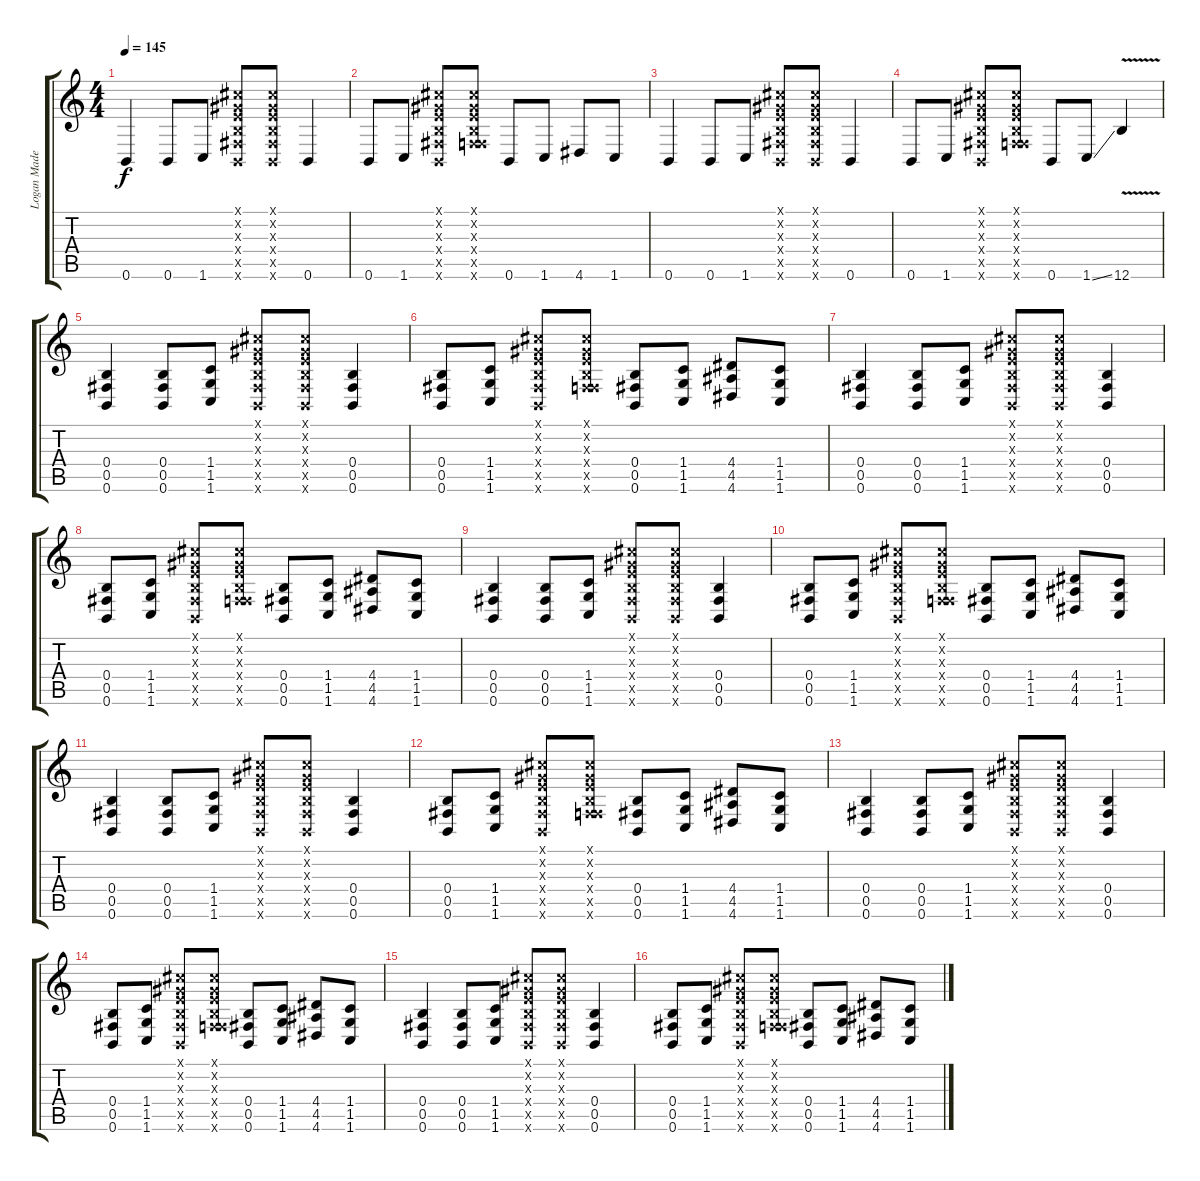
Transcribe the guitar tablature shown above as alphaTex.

\track ("Logan Mader" "Logan Made") {instrument distortionguitar}
\staff {score tabs}
\tuning (Db4 Ab3 E3 B2 Gb2 B1) {hide}
\ts (4 4)
\tempo 145
\clef g2
\ks c
0.6.4{dy f} 0.6.8 1.6.8 (0.1{x} 0.2{x} 0.3{x} 0.4{x} 0.5{x} 0.6{x}).8 (0.1{x} 0.2{x} 0.3{x} 0.4{x} 0.5{x} 0.6{x}).8 0.6.4 |
0.6.8 1.6.8 (0.1{x} 0.2{x} 0.3{x} 0.4{x} 0.5{x} 0.6{x}).8 (0.1{x} 0.2{x} 0.3{x} 0.4{x} 0.5{x} 6.6{x}).8 0.6.8 1.6.8 4.6.8 1.6.8 |
0.6.4 0.6.8 1.6.8 (0.1{x} 0.2{x} 0.3{x} 0.4{x} 0.5{x} 0.6{x}).8 (0.1{x} 0.2{x} 0.3{x} 0.4{x} 0.5{x} 0.6{x}).8 0.6.4 |
0.6.8 1.6.8 (0.1{x} 0.2{x} 0.3{x} 0.4{x} 0.5{x} 0.6{x}).8 (0.1{x} 0.2{x} 0.3{x} 0.4{x} 0.5{x} 6.6{x}).8 0.6.8 1.6{ss}.8 12.6{v}.4 |
(0.4 0.5 0.6).4 (0.4 0.5 0.6).8 (1.4 1.5 1.6).8 (0.1{x} 0.2{x} 0.3{x} 0.4{x} 0.5{x} 0.6{x}).8 (0.1{x} 0.2{x} 0.3{x} 0.4{x} 0.5{x} 0.6{x}).8 (0.4 0.5 0.6).4 |
(0.4 0.5 0.6).8 (1.4 1.5 1.6).8 (0.1{x} 0.2{x} 0.3{x} 0.4{x} 0.5{x} 0.6{x}).8 (0.1{x} 0.2{x} 0.3{x} 0.4{x} 0.5{x} 6.6{x}).8 (0.4 0.5 0.6).8 (1.4 1.5 1.6).8 (4.4 4.5 4.6).8 (1.4 1.5 1.6).8 |
(0.4 0.5 0.6).4 (0.4 0.5 0.6).8 (1.4 1.5 1.6).8 (0.1{x} 0.2{x} 0.3{x} 0.4{x} 0.5{x} 0.6{x}).8 (0.1{x} 0.2{x} 0.3{x} 0.4{x} 0.5{x} 0.6{x}).8 (0.4 0.5 0.6).4 |
(0.4 0.5 0.6).8 (1.4 1.5 1.6).8 (0.1{x} 0.2{x} 0.3{x} 0.4{x} 0.5{x} 0.6{x}).8 (0.1{x} 0.2{x} 0.3{x} 0.4{x} 0.5{x} 6.6{x}).8 (0.4 0.5 0.6).8 (1.4 1.5 1.6).8 (4.4 4.5 4.6).8 (1.4 1.5 1.6).8 |
(0.4 0.5 0.6).4 (0.4 0.5 0.6).8 (1.4 1.5 1.6).8 (0.1{x} 0.2{x} 0.3{x} 0.4{x} 0.5{x} 0.6{x}).8 (0.1{x} 0.2{x} 0.3{x} 0.4{x} 0.5{x} 0.6{x}).8 (0.4 0.5 0.6).4 |
(0.4 0.5 0.6).8 (1.4 1.5 1.6).8 (0.1{x} 0.2{x} 0.3{x} 0.4{x} 0.5{x} 0.6{x}).8 (0.1{x} 0.2{x} 0.3{x} 0.4{x} 0.5{x} 6.6{x}).8 (0.4 0.5 0.6).8 (1.4 1.5 1.6).8 (4.4 4.5 4.6).8 (1.4 1.5 1.6).8 |
(0.4 0.5 0.6).4 (0.4 0.5 0.6).8 (1.4 1.5 1.6).8 (0.1{x} 0.2{x} 0.3{x} 0.4{x} 0.5{x} 0.6{x}).8 (0.1{x} 0.2{x} 0.3{x} 0.4{x} 0.5{x} 0.6{x}).8 (0.4 0.5 0.6).4 |
(0.4 0.5 0.6).8 (1.4 1.5 1.6).8 (0.1{x} 0.2{x} 0.3{x} 0.4{x} 0.5{x} 0.6{x}).8 (0.1{x} 0.2{x} 0.3{x} 0.4{x} 0.5{x} 6.6{x}).8 (0.4 0.5 0.6).8 (1.4 1.5 1.6).8 (4.4 4.5 4.6).8 (1.4 1.5 1.6).8 |
(0.4 0.5 0.6).4 (0.4 0.5 0.6).8 (1.4 1.5 1.6).8 (0.1{x} 0.2{x} 0.3{x} 0.4{x} 0.5{x} 0.6{x}).8 (0.1{x} 0.2{x} 0.3{x} 0.4{x} 0.5{x} 0.6{x}).8 (0.4 0.5 0.6).4 |
(0.4 0.5 0.6).8 (1.4 1.5 1.6).8 (0.1{x} 0.2{x} 0.3{x} 0.4{x} 0.5{x} 0.6{x}).8 (0.1{x} 0.2{x} 0.3{x} 0.4{x} 0.5{x} 6.6{x}).8 (0.4 0.5 0.6).8 (1.4 1.5 1.6).8 (4.4 4.5 4.6).8 (1.4 1.5 1.6).8 |
(0.4 0.5 0.6).4 (0.4 0.5 0.6).8 (1.4 1.5 1.6).8 (0.1{x} 0.2{x} 0.3{x} 0.4{x} 0.5{x} 0.6{x}).8 (0.1{x} 0.2{x} 0.3{x} 0.4{x} 0.5{x} 0.6{x}).8 (0.4 0.5 0.6).4 |
(0.4 0.5 0.6).8 (1.4 1.5 1.6).8 (0.1{x} 0.2{x} 0.3{x} 0.4{x} 0.5{x} 0.6{x}).8 (0.1{x} 0.2{x} 0.3{x} 0.4{x} 0.5{x} 6.6{x}).8 (0.4 0.5 0.6).8 (1.4 1.5 1.6).8 (4.4 4.5 4.6).8 (1.4 1.5 1.6).8
